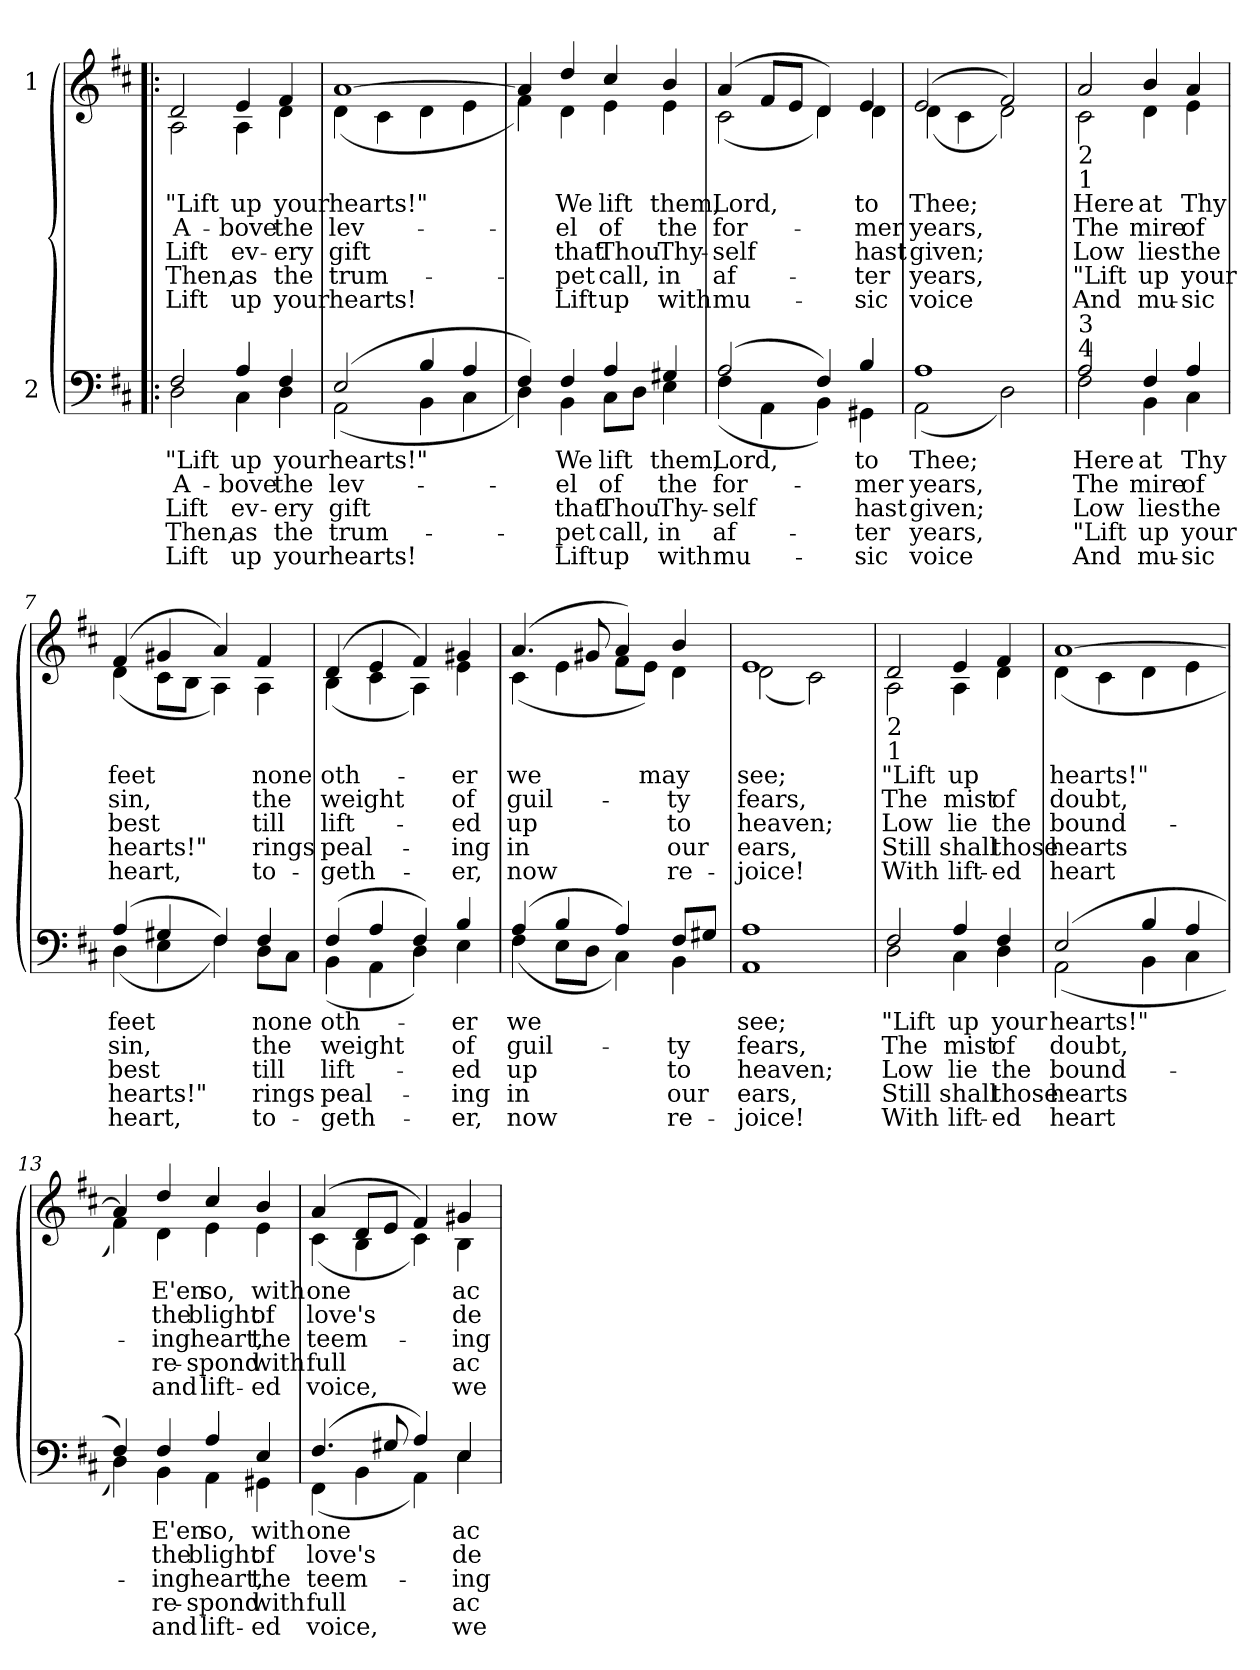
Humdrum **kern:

**kern	**text	**text	**text	**text	**text	**kern	**text	**text	**text	**text	**text
*part2	*part2	*part2	*part2	*part2	*part2	*part1	*part1	*part1	*part1	*part1	*part1
*staff2	*staff2	*staff2	*staff2	*staff2	*staff2	*staff1	*staff1	*staff1	*staff1	*staff1	*staff1
*I"2	*	*	*	*	*	*I"1	*	*	*	*	*
*clefF4	*	*	*	*	*	*clefG2	*	*	*	*	*
*k[f#c#]	*	*	*	*	*	*k[f#c#]	*	*	*	*	*
*D:	*	*	*	*	*	*D:	*	*	*	*	*
=1!|:	=1!|:	=1!|:	=1!|:	=1!|:	=1!|:	=1!|:	=1!|:	=1!|:	=1!|:	=1!|:	=1!|:
!	!	!	!	!	!	!LO:TX:b:t=2	!	!	!	!	!
!	!	!	!	!	!	!LO:TX:b:t=1	!	!	!	!	!
!LO:TX:a:t=4	!	!	!	!	!	!	!	!	!	!	!
!LO:TX:a:t=3	!	!	!	!	!	!	!	!	!	!	!
!	!LO:LY:a	!LO:LY:a	!LO:LY:a	!LO:LY:a	!LO:LY:a	!	!LO:LY:b	!LO:LY:b	!LO:LY:b	!LO:LY:b	!LO:LY:b
*^	*	*	*	*	*	*^	*	*	*	*	*
2F#/	2D\	"Lift	A-	Lift	Then,	Lift	2d/	2A\	"Lift	A-	Lift	Then,	Lift
!	!	!LO:LY:a	!LO:LY:a	!LO:LY:a	!LO:LY:a	!LO:LY:a	!	!	!LO:LY:b	!LO:LY:b	!LO:LY:b	!LO:LY:b	!LO:LY:b
4A/	4C#\	up	-bove	ev-	as	up	4e/	4A\	up	-bove	ev-	as	up
!	!	!LO:LY:a	!LO:LY:a	!LO:LY:a	!LO:LY:a	!LO:LY:a	!	!	!LO:LY:b	!LO:LY:b	!LO:LY:b	!LO:LY:b	!LO:LY:b
4F#/	4D\	your	the	-ery	the	your	4f#/	4d\	your	the	-ery	the	your
=2	=2	=2	=2	=2	=2	=2	=2	=2	=2	=2	=2	=2	=2
!	!	!LO:LY:a	!LO:LY:a	!LO:LY:a	!LO:LY:a	!LO:LY:a	!	!	!LO:LY:b	!LO:LY:b	!LO:LY:b	!LO:LY:b	!LO:LY:b
(2E/	(<2AA\	hearts!"	lev-	gift	trum-	hearts!	[>1a	(<4d\	hearts!"	lev-	gift	trum-	hearts!
.	.	.	.	.	.	.	.	4c#\	.	.	.	.	.
4B/	4BB\	.	.	.	.	.	.	4d\	.	.	.	.	.
4A/	4C#\	.	.	.	.	.	.	4e\	.	.	.	.	.
=3	=3	=3	=3	=3	=3	=3	=3	=3	=3	=3	=3	=3	=3
4F#/)	4D\)	.	.	.	.	.	4a/]	4f#\)	.	.	.	.	.
!	!	!LO:LY:a	!LO:LY:a	!LO:LY:a	!LO:LY:a	!LO:LY:a	!	!	!LO:LY:b	!LO:LY:b	!LO:LY:b	!LO:LY:b	!LO:LY:b
4F#/	4BB\	We	-el	that	-pet	Lift	4dd/	4d\	We	-el	that	-pet	Lift
!	!	!LO:LY:a	!LO:LY:a	!LO:LY:a	!LO:LY:a	!LO:LY:a	!	!	!LO:LY:b	!LO:LY:b	!LO:LY:b	!LO:LY:b	!LO:LY:b
4A/	8C#\L	lift	of	Thou	call,	up	4cc#/	4e\	lift	of	Thou	call,	up
.	8D\J	.	.	.	.	.	.	.	.	.	.	.	.
!	!	!LO:LY:a	!LO:LY:a	!LO:LY:a	!LO:LY:a	!LO:LY:a	!	!	!LO:LY:b	!LO:LY:b	!LO:LY:b	!LO:LY:b	!LO:LY:b
4G#X/	4E\	them,	the	Thy-	in	with	4b/	4e\	them,	the	Thy-	in	with
=4	=4	=4	=4	=4	=4	=4	=4	=4	=4	=4	=4	=4	=4
!	!	!LO:LY:a	!LO:LY:a	!LO:LY:a	!LO:LY:a	!LO:LY:a	!	!	!LO:LY:b	!LO:LY:b	!LO:LY:b	!LO:LY:b	!LO:LY:b
(2A/	(<4F#\	Lord,	for-	-self	af-	mu-	(4a/	(<2c#\	Lord,	for-	-self	af-	mu-
.	4AA\	.	.	.	.	.	8f#/L	.	.	.	.	.	.
.	.	.	.	.	.	.	8e/J	.	.	.	.	.	.
4F#/)	4BB\)	.	.	.	.	.	4d/)	4d\)	.	.	.	.	.
!	!	!LO:LY:a	!LO:LY:a	!LO:LY:a	!LO:LY:a	!LO:LY:a	!	!	!LO:LY:b	!LO:LY:b	!LO:LY:b	!LO:LY:b	!LO:LY:b
4B/	4GG#X\	to	-mer	hast	-ter	-sic	4e/	4d\	to	-mer	hast	-ter	-sic
=5	=5	=5	=5	=5	=5	=5	=5	=5	=5	=5	=5	=5	=5
!	!	!LO:LY:a	!LO:LY:a	!LO:LY:a	!LO:LY:a	!LO:LY:a	!	!	!LO:LY:b	!LO:LY:b	!LO:LY:b	!LO:LY:b	!LO:LY:b
1A	(<2AA\	Thee;	years,	given;	years,	voice	(2e/	(<4d\	Thee;	years,	given;	years,	voice
.	.	.	.	.	.	.	.	4c#\	.	.	.	.	.
.	2D\)	.	.	.	.	.	2f#/)	2d\)	.	.	.	.	.
!!LO:LB:g=z	!!
=6	=6	=6	=6	=6	=6	=6	=6	=6	=6	=6	=6	=6	=6
!	!	!	!	!	!	!	!LO:TX:b:t=2	!	!	!	!	!	!
!	!	!	!	!	!	!	!LO:TX:b:t=1	!	!	!	!	!	!
!LO:TX:a:t=4	!	!	!	!	!	!	!	!	!	!	!	!	!
!LO:TX:a:t=3	!	!	!	!	!	!	!	!	!	!	!	!	!
!	!	!LO:LY:a	!LO:LY:a	!LO:LY:a	!LO:LY:a	!LO:LY:a	!	!	!LO:LY:b	!LO:LY:b	!LO:LY:b	!LO:LY:b	!LO:LY:b
2A/	2F#\	Here	The	Low	"Lift	And	2a/	2c#\	Here	The	Low	"Lift	And
!	!	!LO:LY:a	!LO:LY:a	!LO:LY:a	!LO:LY:a	!LO:LY:a	!	!	!LO:LY:b	!LO:LY:b	!LO:LY:b	!LO:LY:b	!LO:LY:b
4F#/	4BB\	at	mire	lies	up	mu-	4b/	4d\	at	mire	lies	up	mu-
!	!	!LO:LY:a	!LO:LY:a	!LO:LY:a	!LO:LY:a	!LO:LY:a	!	!	!LO:LY:b	!LO:LY:b	!LO:LY:b	!LO:LY:b	!LO:LY:b
4A/	4C#\	Thy	of	the	your	-sic	4a/	4e\	Thy	of	the	your	-sic
=7	=7	=7	=7	=7	=7	=7	=7	=7	=7	=7	=7	=7	=7
!	!	!LO:LY:a	!LO:LY:a	!LO:LY:a	!LO:LY:a	!LO:LY:a	!	!	!LO:LY:b	!LO:LY:b	!LO:LY:b	!LO:LY:b	!LO:LY:b
(4A/	(<4D\	feet	sin,	best	hearts!"	heart,	(4f#/	(<4d\	feet	sin,	best	hearts!"	heart,
4G#X/	4E\	.	.	.	.	.	4g#X/	8c#\L	.	.	.	.	.
.	.	.	.	.	.	.	.	8B\J	.	.	.	.	.
4F#/)	4F#\)	.	.	.	.	.	4a/)	4A\)	.	.	.	.	.
!	!	!LO:LY:a	!LO:LY:a	!LO:LY:a	!LO:LY:a	!LO:LY:a	!	!	!LO:LY:b	!LO:LY:b	!LO:LY:b	!LO:LY:b	!LO:LY:b
4F#/	8D\L	none	the	till	rings	to-	4f#/	4A\	none	the	till	rings	to-
.	8C#\J	.	.	.	.	.	.	.	.	.	.	.	.
=8	=8	=8	=8	=8	=8	=8	=8	=8	=8	=8	=8	=8	=8
!	!	!LO:LY:a	!LO:LY:a	!LO:LY:a	!LO:LY:a	!LO:LY:a	!	!	!LO:LY:b	!LO:LY:b	!LO:LY:b	!LO:LY:b	!LO:LY:b
(4F#/	(<4BB\	oth-	weight	lift-	peal-	-geth-	(4d/	(<4B\	oth-	weight	lift-	peal-	-geth-
4A/	4AA\	.	.	.	.	.	4e/	4c#\	.	.	.	.	.
4F#/)	4D\)	.	.	.	.	.	4f#/)	4A\)	.	.	.	.	.
!	!	!LO:LY:a	!LO:LY:a	!LO:LY:a	!LO:LY:a	!LO:LY:a	!	!	!LO:LY:b	!LO:LY:b	!LO:LY:b	!LO:LY:b	!LO:LY:b
4B/	4E\	-er	of	-ed	-ing	-er,	4g#X/	4e\	-er	of	-ed	-ing	-er,
=9	=9	=9	=9	=9	=9	=9	=9	=9	=9	=9	=9	=9	=9
!	!	!LO:LY:a	!LO:LY:a	!LO:LY:a	!LO:LY:a	!LO:LY:a	!	!	!LO:LY:b	!LO:LY:b	!LO:LY:b	!LO:LY:b	!LO:LY:b
(4A/	(<4F#\	we	guil-	up	in	now	(4.a/	(<4c#\	we	guil-	up	in	now
4B/	8E\L	.	.	.	.	.	.	4e\	.	.	.	.	.
.	8D\J	.	.	.	.	.	8g#X/	.	.	.	.	.	.
4A/)	4C#\)	.	.	.	.	.	4a/)	8f#\L	.	.	.	.	.
!	!	!	!	!	!	!	!	!	!LO:LY:b	!	!	!	!
.	.	.	.	.	.	.	.	8e\J)	may	.	.	.	.
!	!	!	!LO:LY:a	!LO:LY:a	!LO:LY:a	!LO:LY:a	!	!	!	!LO:LY:b	!LO:LY:b	!LO:LY:b	!LO:LY:b
8F#/L	4BB\	.	-ty	to	our	re-	4b/	4d\	.	-ty	to	our	re-
8G#X/J	.	.	.	.	.	.	.	.	.	.	.	.	.
*v	*v	*	*	*	*	*	*	*	*	*	*	*	*
=10	=10	=10	=10	=10	=10	=10	=10	=10	=10	=10	=10	=10
!	!LO:LY:a	!LO:LY:a	!LO:LY:a	!LO:LY:a	!LO:LY:a	!	!	!LO:LY:b	!LO:LY:b	!LO:LY:b	!LO:LY:b	!LO:LY:b
1AA 1A	see;	fears,	heaven;	ears,	-joice!	1e	(<2d\	see;	fears,	heaven;	ears,	-joice!
.	.	.	.	.	.	.	2c#\)	.	.	.	.	.
!!LO:LB:g=z	!!
=11	=11	=11	=11	=11	=11	=11	=11	=11	=11	=11	=11	=11
!	!	!	!	!	!	!LO:TX:b:t=2	!	!	!	!	!	!
!	!	!	!	!	!	!LO:TX:b:t=1	!	!	!	!	!	!
!LO:TX:a:t=4	!	!	!	!	!	!	!	!	!	!	!	!
!LO:TX:a:t=3	!	!	!	!	!	!	!	!	!	!	!	!
!	!LO:LY:a	!LO:LY:a	!LO:LY:a	!LO:LY:a	!LO:LY:a	!	!	!LO:LY:b	!LO:LY:b	!LO:LY:b	!LO:LY:b	!LO:LY:b
*^	*	*	*	*	*	*	*	*	*	*	*	*
2F#/	2D\	"Lift	The	Low	Still	With	2d/	2A\	"Lift	The	Low	Still	With
!	!	!LO:LY:a	!LO:LY:a	!LO:LY:a	!LO:LY:a	!LO:LY:a	!	!	!LO:LY:b	!LO:LY:b	!LO:LY:b	!LO:LY:b	!LO:LY:b
4A/	4C#\	up	mist	lie	shall	lift-	4e/	4A\	up	mist	lie	shall	lift-
!	!	!LO:LY:a	!LO:LY:a	!LO:LY:a	!LO:LY:a	!LO:LY:a	!	!	!LO:LY:b	!LO:LY:b	!LO:LY:b	!LO:LY:b	!LO:LY:b
4F#/	4D\	your	of	the	those	-ed	4f#/	4d\	.	of	the	those	-ed
=12	=12	=12	=12	=12	=12	=12	=12	=12	=12	=12	=12	=12	=12
!	!	!LO:LY:a	!LO:LY:a	!LO:LY:a	!LO:LY:a	!LO:LY:a	!	!	!LO:LY:b	!LO:LY:b	!LO:LY:b	!LO:LY:b	!LO:LY:b
(2E/	(<2AA\	hearts!"	doubt,	bound-	hearts	heart	[>1a	(<4d\	hearts!"	doubt,	bound-	hearts	heart
.	.	.	.	.	.	.	.	4c#\	.	.	.	.	.
4B/	4BB\	.	.	.	.	.	.	4d\	.	.	.	.	.
4A/	4C#\	.	.	.	.	.	.	4e\	.	.	.	.	.
=13	=13	=13	=13	=13	=13	=13	=13	=13	=13	=13	=13	=13	=13
4F#/)	4D\)	.	.	.	.	.	4a/]	4f#\)	.	.	.	.	.
!	!	!LO:LY:a	!LO:LY:a	!LO:LY:a	!LO:LY:a	!LO:LY:a	!	!	!LO:LY:b	!LO:LY:b	!LO:LY:b	!LO:LY:b	!LO:LY:b
4F#/	4BB\	E'en	the	-ing	re-	and	4dd/	4d\	E'en	the	-ing	re-	and
!	!	!LO:LY:a	!LO:LY:a	!LO:LY:a	!LO:LY:a	!LO:LY:a	!	!	!LO:LY:b	!LO:LY:b	!LO:LY:b	!LO:LY:b	!LO:LY:b
4A/	4AA\	so,	blight	heart,	-spond	lift-	4cc#/	4e\	so,	blight	heart,	-spond	lift-
!	!	!LO:LY:a	!LO:LY:a	!LO:LY:a	!LO:LY:a	!LO:LY:a	!	!	!LO:LY:b	!LO:LY:b	!LO:LY:b	!LO:LY:b	!LO:LY:b
4E/	4GG#X\	with	of	the	with	-ed	4b/	4e\	with	of	the	with	-ed
=14	=14	=14	=14	=14	=14	=14	=14	=14	=14	=14	=14	=14	=14
!	!	!LO:LY:a	!LO:LY:a	!LO:LY:a	!LO:LY:a	!LO:LY:a	!	!	!LO:LY:b	!LO:LY:b	!LO:LY:b	!LO:LY:b	!LO:LY:b
(4.F#/	(<4FF#\	one	love's	teem-	full	voice,	(4a/	(<4c#\	one	love's	teem-	full	voice,
.	4BB\	.	.	.	.	.	8d/L	4B\	.	.	.	.	.
8G#X/	.	.	.	.	.	.	8e/J	.	.	.	.	.	.
4A/)	4AA\)	.	.	.	.	.	4f#/)	4c#\)	.	.	.	.	.
!	!	!LO:LY:a	!LO:LY:a	!LO:LY:a	!LO:LY:a	!LO:LY:a	!	!	!LO:LY:b	!LO:LY:b	!LO:LY:b	!LO:LY:b	!LO:LY:b
4E/	4E\	ac-	de-	-ing	ac-	we	4g#X/	4B\	ac-	de-	-ing	ac-	we
*v	*v	*	*	*	*	*	*	*	*	*	*	*	*
*	*	*	*	*	*	*v	*v	*	*	*	*	*
=	=	=	=	=	=	=	=	=	=	=	=
*-	*-	*-	*-	*-	*-	*-	*-	*-	*-	*-	*-
